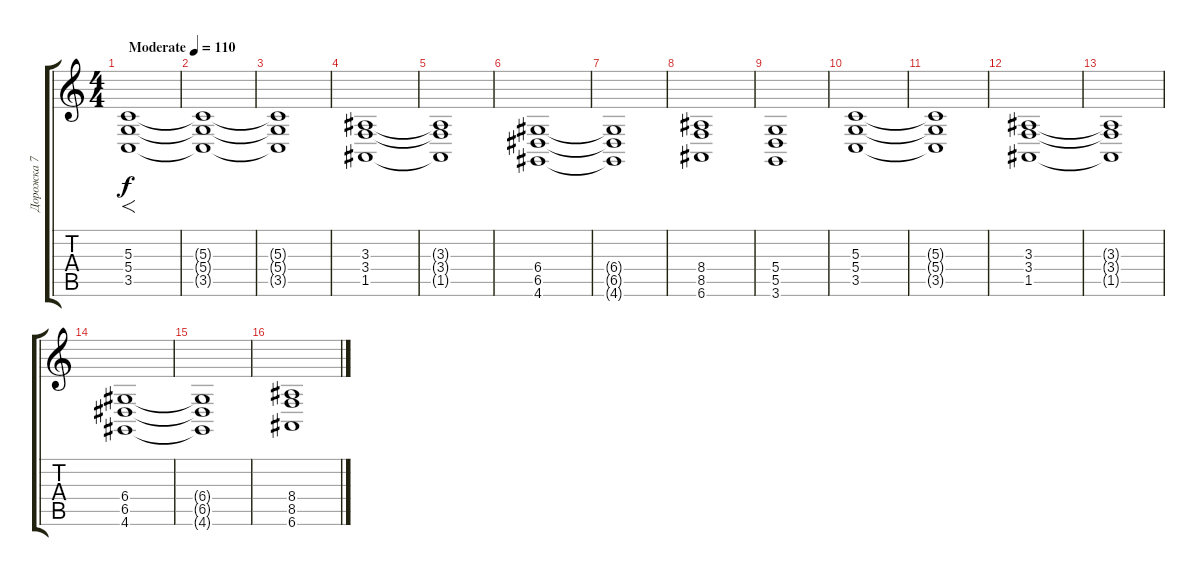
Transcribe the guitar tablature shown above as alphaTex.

\track ("Дорожка 7" "Дорожка 7") {instrument stringensemble1}
\staff {score tabs}
\tuning (E4 B3 G3 D3 A2 E2) {hide}
\ts (4 4)
\tempo (110 "Moderate")
\clef g2
\ks c
(5.3 5.4 3.5).1{f dy f instrument stringensemble1} |
(5.3{t} 5.4{t} 3.5{t}).1 |
(5.3{t} 5.4{t} 3.5{t}).1 |
(3.3 3.4 1.5).1 |
(3.3{t} 3.4{t} 1.5{t}).1 |
(6.4 6.5 4.6).1 |
(6.4{t} 6.5{t} 4.6{t}).1 |
(8.4 8.5 6.6).1 |
(5.4 5.5 3.6).1 |
(5.3 5.4 3.5).1 |
(5.3{t} 5.4{t} 3.5{t}).1 |
(3.3 3.4 1.5).1 |
(3.3{t} 3.4{t} 1.5{t}).1 |
(6.4 6.5 4.6).1 |
(6.4{t} 6.5{t} 4.6{t}).1 |
(8.4 8.5 6.6).1
